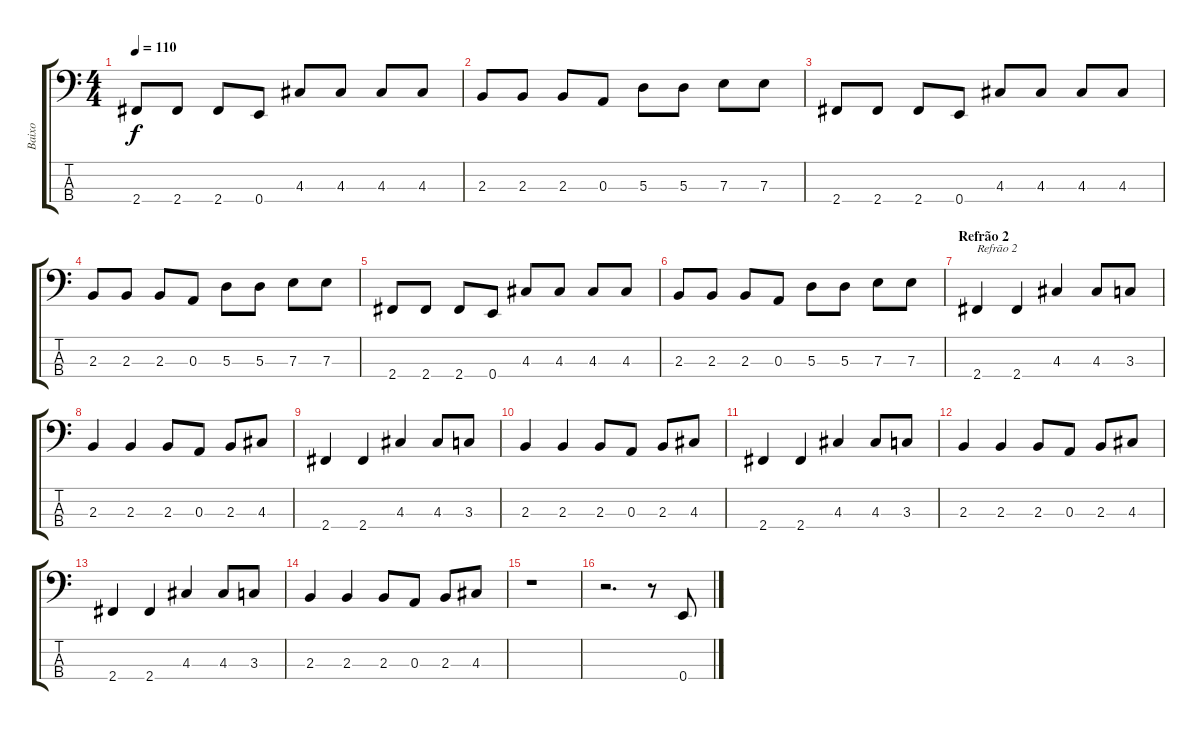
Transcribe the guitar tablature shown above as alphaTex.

\track ("Baixo" "Baixo") {instrument electricbassfinger}
\staff {score tabs}
\tuning (G2 D2 A1 E1) {hide}
\ts (4 4)
\tempo 110
\clef f4
\ks c
2.4.8{dy f} 2.4.8 2.4.8 0.4.8 4.3.8 4.3.8 4.3.8 4.3.8 |
2.3.8 2.3.8 2.3.8 0.3.8 5.3.8 5.3.8 7.3.8 7.3.8 |
2.4.8 2.4.8 2.4.8 0.4.8 4.3.8 4.3.8 4.3.8 4.3.8 |
2.3.8 2.3.8 2.3.8 0.3.8 5.3.8 5.3.8 7.3.8 7.3.8 |
2.4.8 2.4.8 2.4.8 0.4.8 4.3.8 4.3.8 4.3.8 4.3.8 |
2.3.8 2.3.8 2.3.8 0.3.8 5.3.8 5.3.8 7.3.8 7.3.8 |
\section ("" "Refrão 2")
2.4.4{txt "Refrão 2"} 2.4.4 4.3.4 4.3.8 3.3.8 |
2.3.4 2.3.4 2.3.8 0.3.8 2.3.8 4.3.8 |
2.4.4 2.4.4 4.3.4 4.3.8 3.3.8 |
2.3.4 2.3.4 2.3.8 0.3.8 2.3.8 4.3.8 |
2.4.4 2.4.4 4.3.4 4.3.8 3.3.8 |
2.3.4 2.3.4 2.3.8 0.3.8 2.3.8 4.3.8 |
2.4.4 2.4.4 4.3.4 4.3.8 3.3.8 |
2.3.4 2.3.4 2.3.8 0.3.8 2.3.8 4.3.8 |
r.1 |
r.2{d} r.8 0.4.8
